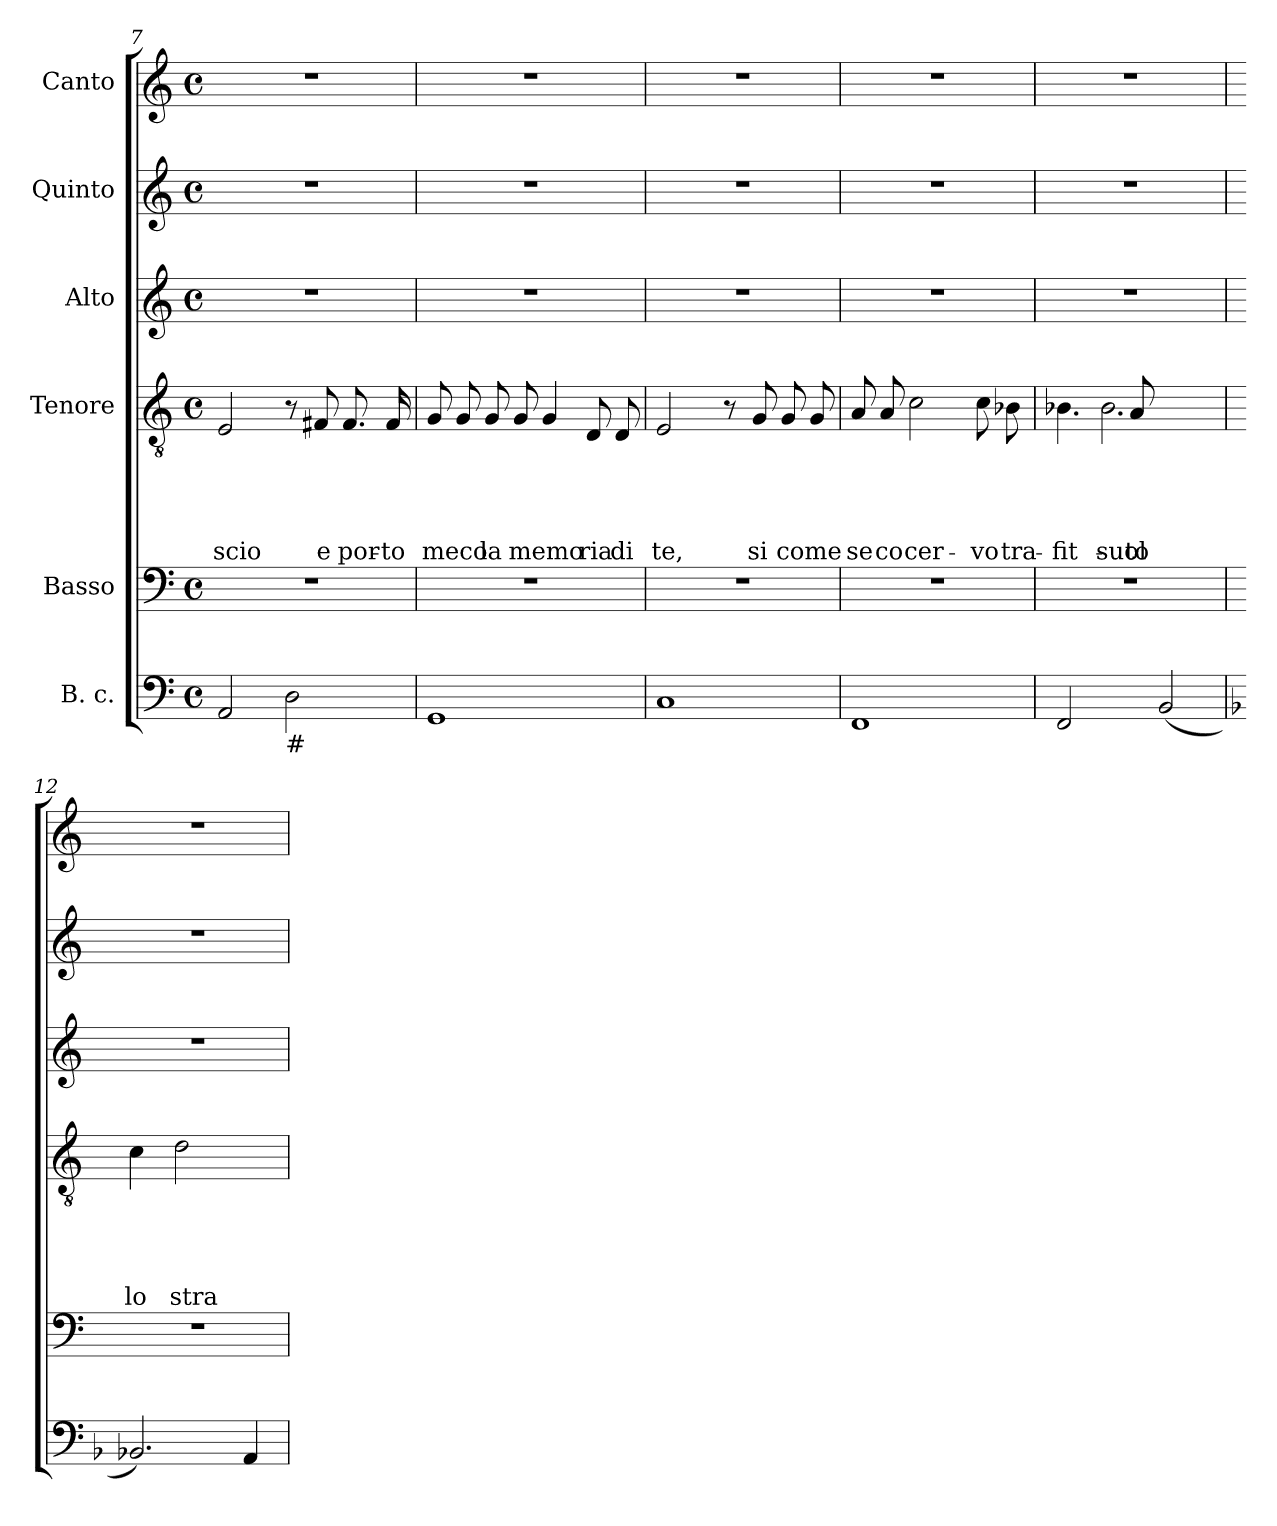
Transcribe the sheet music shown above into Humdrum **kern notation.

**kern	**kern	**kern	**text	**text	**text	**text	**text	**kern	**kern	**kern
*part6	*part5	*part4	*part4	*part4	*part4	*part4	*part4	*part3	*part2	*part1
*staff6	*staff5	*staff4	*staff4	*staff4	*staff4	*staff4	*staff4	*staff3	*staff2	*staff1
*I"B. c.	*I"Basso	*I"Tenore	*	*	*	*	*	*I"Alto	*I"Quinto	*I"Canto
!!LO:LB:g=z
*clefF4	*clefF4	*clefGv2	*	*	*	*	*	*clefG2	*clefG2	*clefG2
*k[]	*k[]	*k[]	*	*	*	*	*	*k[]	*k[]	*k[]
*C:	*C:	*C:	*	*	*	*	*	*C:	*C:	*C:
*M4/4	*M4/4	*M4/4	*	*	*	*	*	*M4/4	*M4/4	*M4/4
*met(c)	*met(c)	*met(c)	*	*	*	*	*	*met(c)	*met(c)	*met(c)
=7	=7	=7	=7	=7	=7	=7	=7	=7	=7	=7
!	!	!	!	!	!	!	!LO:LY:b	!	!	!
2AA/	1r	2E/	.	.	.	.	-scio	1r	1r	1r
!LO:TX:b:t=#	!	!	!	!	!	!	!	!	!	!
2D\	.	8r	.	.	.	.	.	.	.	.
!	!	!	!	!	!	!	!LO:LY:b	!	!	!
.	.	8F#X/	.	.	.	.	e	.	.	.
!	!	!	!	!	!	!	!LO:LY:b	!	!	!
.	.	8.F#/	.	.	.	.	por-	.	.	.
!	!	!	!	!	!	!	!LO:LY:b	!	!	!
.	.	16F#/	.	.	.	.	-to	.	.	.
=8	=8	=8	=8	=8	=8	=8	=8	=8	=8	=8
!	!	!	!	!	!	!	!LO:LY:b	!	!	!
1GG	1r	8G/	.	.	.	.	meco	1r	1r	1r
.	.	8G/	.	.	.	.	.	.	.	.
!	!	!	!	!	!	!	!LO:LY:b	!	!	!
.	.	8G/	.	.	.	.	la	.	.	.
!	!	!	!	!	!	!	!LO:LY:b	!	!	!
.	.	8G/	.	.	.	.	memo	.	.	.
.	.	4G/	.	.	.	.	.	.	.	.
!	!	!	!	!	!	!	!LO:LY:b	!	!	!
.	.	8D/	.	.	.	.	ria	.	.	.
!	!	!	!	!	!	!	!LO:LY:b	!	!	!
.	.	8D/	.	.	.	.	di	.	.	.
=9	=9	=9	=9	=9	=9	=9	=9	=9	=9	=9
!	!	!	!	!	!	!	!LO:LY:b	!	!	!
1C	1r	2E/	.	.	.	.	te,	1r	1r	1r
.	.	8r	.	.	.	.	.	.	.	.
!	!	!	!	!	!	!	!LO:LY:b	!	!	!
.	.	8G/	.	.	.	.	si	.	.	.
!	!	!	!	!	!	!	!LO:LY:b	!	!	!
.	.	8G/	.	.	.	.	come	.	.	.
.	.	8G/	.	.	.	.	.	.	.	.
=10	=10	=10	=10	=10	=10	=10	=10	=10	=10	=10
!	!	!	!	!	!	!	!LO:LY:b	!	!	!
1FF	1r	8A/	.	.	.	.	se	1r	1r	1r
!	!	!	!	!	!	!	!LO:LY:b	!	!	!
.	.	8A/	.	.	.	.	co	.	.	.
!	!	!	!	!	!	!	!LO:LY:b	!	!	!
.	.	2c\	.	.	.	.	cer-	.	.	.
!	!	!	!	!	!	!	!LO:LY:b	!	!	!
.	.	8c\	.	.	.	.	-vo	.	.	.
!	!	!	!	!	!	!	!LO:LY:b	!	!	!
.	.	8B-X\	.	.	.	.	tra-	.	.	.
=11	=11	=11	=11	=11	=11	=11	=11	=11	=11	=11
!	!	!	!	!	!	!	!LO:LY:b	!	!	!
*	*	*^	*	*	*	*	*	*	*	*
2FF/	1r	4.B-X\	4ryy	.	.	.	.	-fit-	1r	1r	1r
!	!	!	!	!	!	!	!	!LO:LY:b	!	!	!
.	.	.	2.B-\	.	.	.	.	suol	.	.	.
!	!	!	!	!	!	!	!	!LO:LY:b	!	!	!
.	.	8A/	.	.	.	.	.	-to	.	.	.
(<2BB/	.	2ryy	.	.	.	.	.	.	.	.	.
*	*	*v	*v	*	*	*	*	*	*	*	*
=12	=12	=12	=12	=12	=12	=12	=12	=12	=12	=12
*k[b-]	*	*	*	*	*	*	*	*	*	*
*F:	*	*	*	*	*	*	*	*	*	*
!	!	!	!	!	!	!	!LO:LY:b	!	!	!
2.BB-X/)	1r	4c\	.	.	.	.	lo	1r	1r	1r
!	!	!	!	!	!	!	!LO:LY:b	!	!	!
.	.	2d\	.	.	.	.	stra-	.	.	.
4AA/	.	4ryy	.	.	.	.	.	.	.	.
=	=	=	=	=	=	=	=	=	=	=
*-	*-	*-	*-	*-	*-	*-	*-	*-	*-	*-
